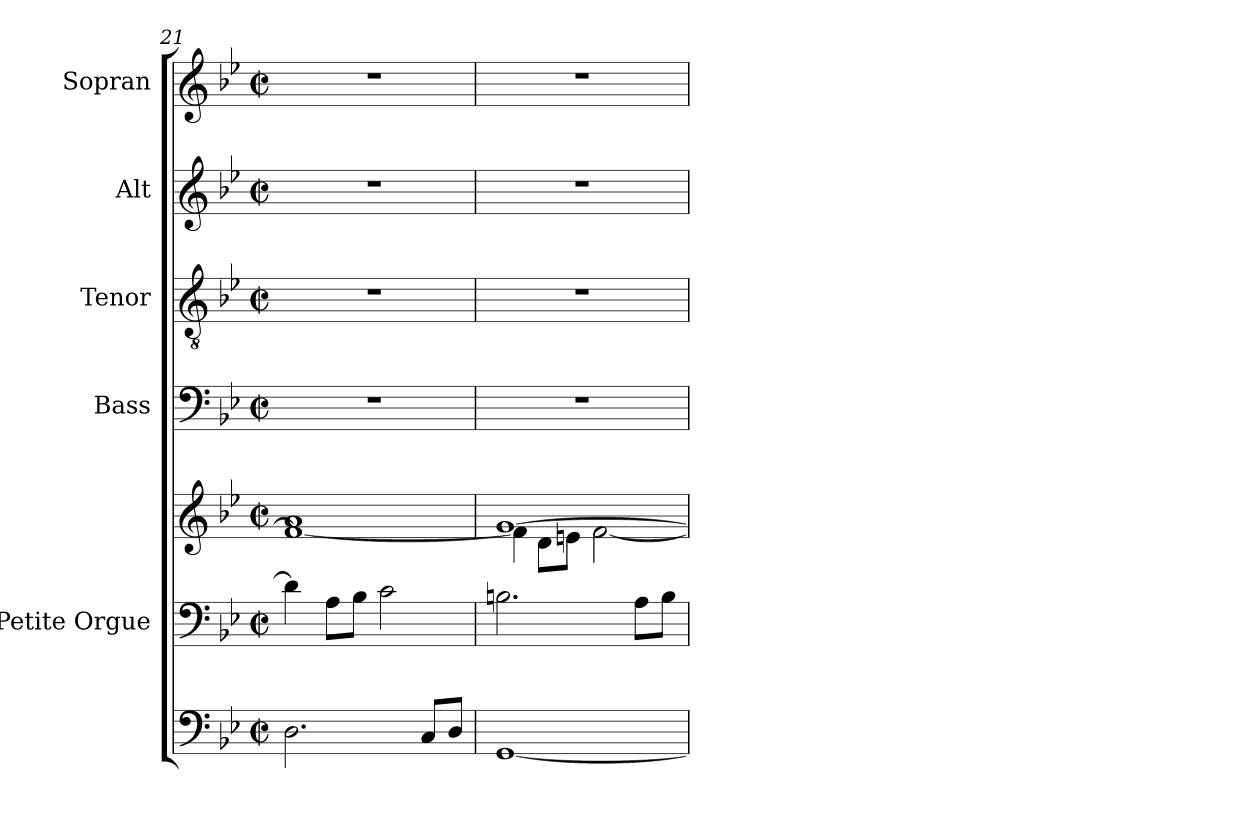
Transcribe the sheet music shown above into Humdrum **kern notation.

**kern	**kern	**kern	**kern	**kern	**kern	**kern
*part6	*part5	*part5	*part4	*part3	*part2	*part1
*staff7	*staff6	*staff5	*staff4	*staff3	*staff2	*staff1
*	*I"Petite Orgue	*	*I"Bass	*I"Tenor	*I"Alt	*I"Sopran
*	*I'Org. 1	*	*I'B.	*I'T.	*I'A.	*I'S.
*clefF4	*clefF4	*clefG2	*clefF4	*clefGv2	*clefG2	*clefG2
*k[b-e-]	*k[b-e-]	*k[b-e-]	*k[b-e-]	*k[b-e-]	*k[b-e-]	*k[b-e-]
*B-:	*B-:	*B-:	*B-:	*B-:	*B-:	*B-:
*M2/2	*M2/2	*M2/2	*M2/2	*M2/2	*M2/2	*M2/2
*met(c|)	*met(c|)	*met(c|)	*met(c|)	*met(c|)	*met(c|)	*met(c|)
=21	=21	=21	=21	=21	=21	=21
*	*	*^	*	*	*	*
2.D\	4d\]	1a	1f_	1r	1r	1r	1r
.	8A\L	.	.	.	.	.	.
.	8B-\J	.	.	.	.	.	.
.	2c\	.	.	.	.	.	.
8C/L	.	.	.	.	.	.	.
8D/J	.	.	.	.	.	.	.
=22	=22	=22	=22	=22	=22	=22	=22
[1GG	2.Bn\	[>1g	4f\]	1r	1r	1r	1r
.	.	.	8d\L	.	.	.	.
.	.	.	8en\J	.	.	.	.
.	.	.	[<2f\	.	.	.	.
.	8A\L	.	.	.	.	.	.
.	8B\J	.	.	.	.	.	.
*	*	*v	*v	*	*	*	*
=	=	=	=	=	=	=
*-	*-	*-	*-	*-	*-	*-
